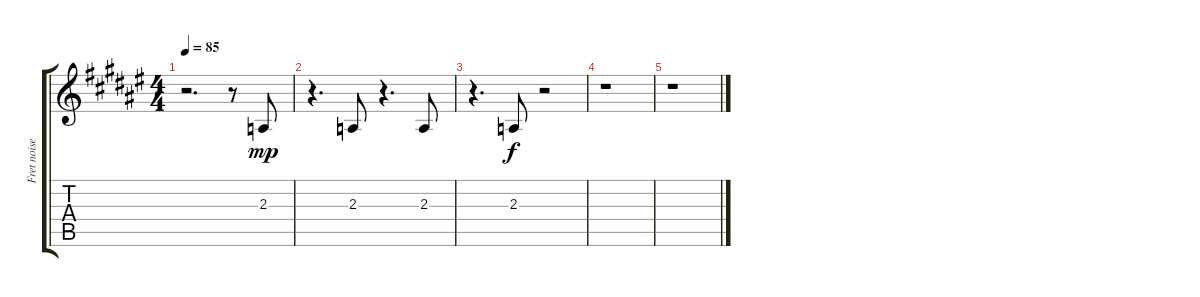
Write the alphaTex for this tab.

\track ("Fret noise" "Fret noise") {instrument guitarfretnoise}
\staff {score tabs}
\tuning (E4 B3 G3 D3 A2 E2) {hide}
\ts (4 4)
\tempo 85
\clef g2
\ks f#
r.2{d dy mp} r.8 2.3.8 |
r.4{d} 2.3.8 r.4{d} 2.3.8 |
r.4{d} 2.3.8{dy f} r.2 |
r.1 |
r.1
